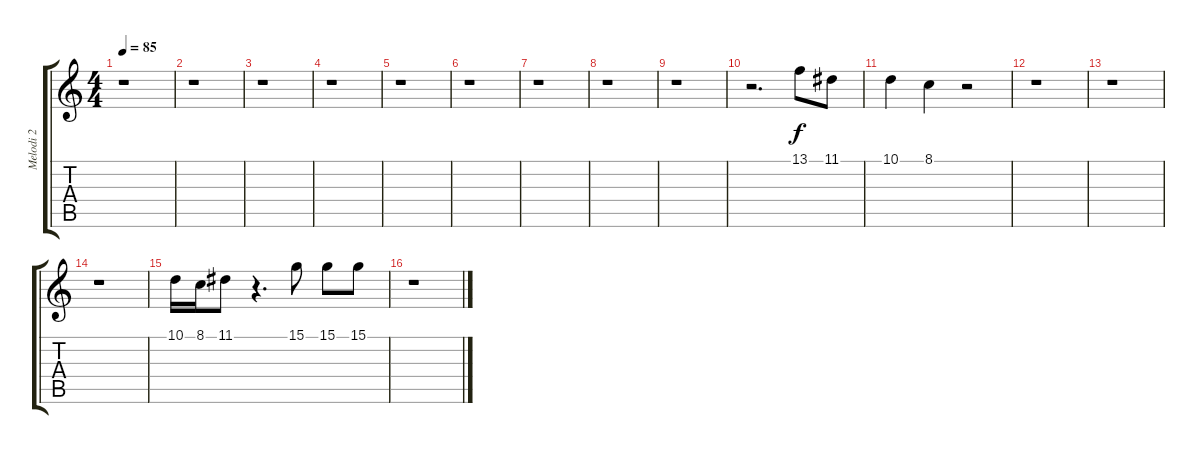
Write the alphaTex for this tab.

\track ("Melodi 2" "Melodi 2") {instrument choiraahs}
\staff {score tabs}
\tuning (E4 B3 G3 D3 A2 E2) {hide}
\ts (4 4)
\tempo 85
\clef g2
\ks c
r.1{dy f instrument choiraahs} |
r.1 |
r.1 |
r.1 |
r.1 |
r.1 |
r.1 |
r.1 |
r.1 |
r.2{d} 13.1.8 11.1.8 |
10.1.4 8.1.4 r.2 |
r.1 |
r.1 |
r.1 |
10.1.16 8.1.16 11.1.8 r.4{d} 15.1.8 15.1.8 15.1.8 |
r.1
